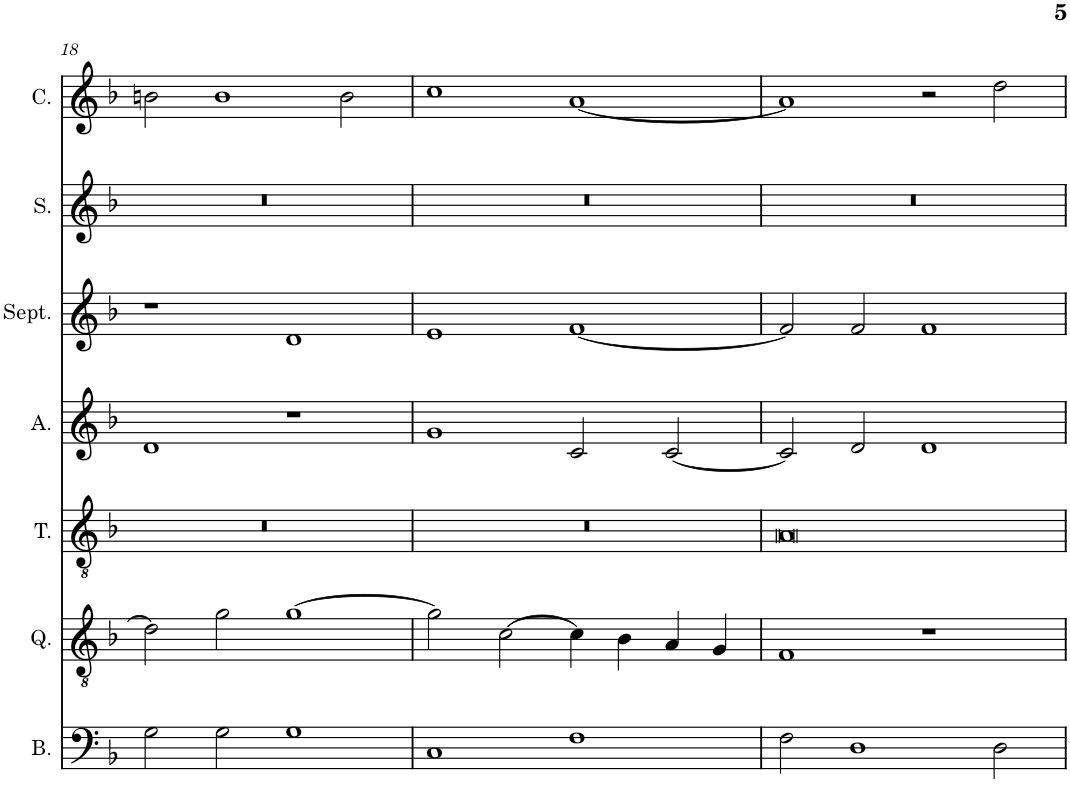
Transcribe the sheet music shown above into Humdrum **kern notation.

**kern	**kern	**kern	**kern	**kern	**kern	**kern
*part7	*part6	*part5	*part4	*part3	*part2	*part1
*staff7	*staff6	*staff5	*staff4	*staff3	*staff2	*staff1
*I"Bassus	*I"Quintus	*I"Tenor	*I"Altus	*I"Septimus	*I"Sextus	*I"Cantus
*I'B.	*I'Q.	*I'T.	*I'A.	*I'Sept.	*I'S.	*I'C.
!!LO:PB:g=z
*clefF4	*clefGv2	*clefGv2	*clefG2	*clefG2	*clefG2	*clefG2
*k[b-]	*k[b-]	*k[b-]	*k[b-]	*k[b-]	*k[b-]	*k[b-]
*F:	*F:	*F:	*F:	*F:	*F:	*F:
*M4/2	*M4/2	*M4/2	*M4/2	*M4/2	*M4/2	*M4/2
=18	=18	=18	=18	=18	=18	=18
2G\	2d\]	0r	1d	1r	0r	2bn\
2G\	2g\	.	.	.	.	1b
1G	[1g	.	1r	1d	.	.
.	.	.	.	.	.	2b\
=19	=19	=19	=19	=19	=19	=19
1C	2g\]	0r	1g	1e	0r	1cc
.	[2c\	.	.	.	.	.
1F	4c\]	.	2c/	[1f	.	[1a
.	4B-\	.	.	.	.	.
.	4A/	.	[2c/	.	.	.
.	4G/	.	.	.	.	.
=20	=20	=20	=20	=20	=20	=20
2F\	1F	0A	2c/]	2f/]	0r	1a]
1D	.	.	2d/	2f/	.	.
.	1r	.	1d	1f	.	2r
2D\	.	.	.	.	.	2dd\
=	=	=	=	=	=	=
*-	*-	*-	*-	*-	*-	*-
